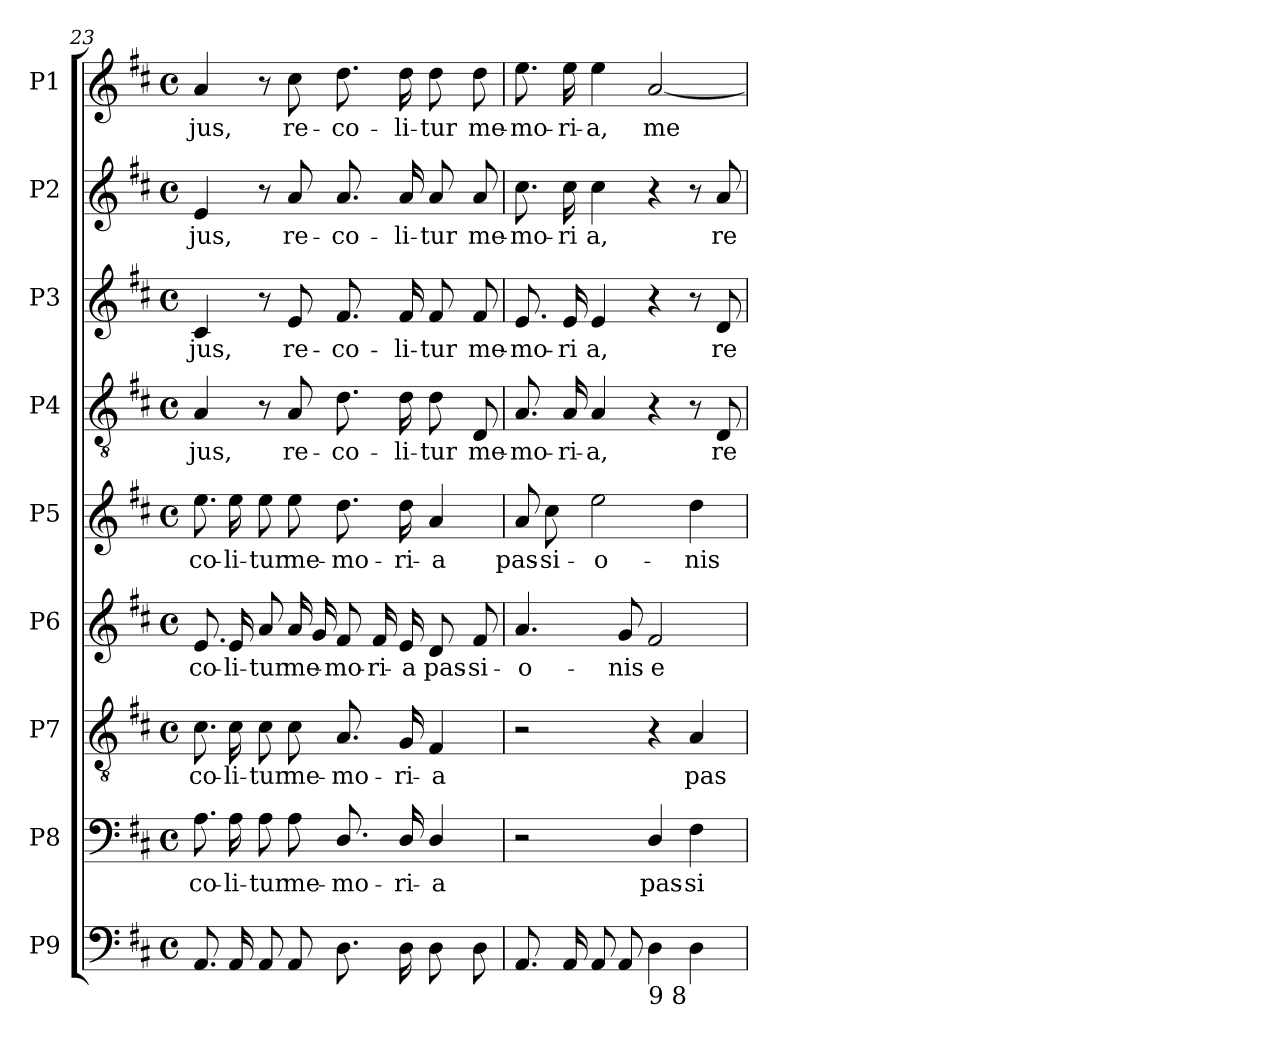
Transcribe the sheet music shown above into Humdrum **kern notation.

**kern	**kern	**text	**kern	**text	**kern	**text	**kern	**text	**kern	**text	**kern	**text	**kern	**text	**kern	**text
*part9	*part8	*part8	*part7	*part7	*part6	*part6	*part5	*part5	*part4	*part4	*part3	*part3	*part2	*part2	*part1	*part1
*staff9	*staff8	*staff8	*staff7	*staff7	*staff6	*staff6	*staff5	*staff5	*staff4	*staff4	*staff3	*staff3	*staff2	*staff2	*staff1	*staff1
*I"P9	*I"P8	*	*I"P7	*	*I"P6	*	*I"P5	*	*I"P4	*	*I"P3	*	*I"P2	*	*I"P1	*
*clefF4	*clefF4	*	*clefGv2	*	*clefG2	*	*clefG2	*	*clefGv2	*	*clefG2	*	*clefG2	*	*clefG2	*
*	*	*	*ITrd7c12	*	*	*	*	*	*ITrd7c12	*	*	*	*	*	*	*
*k[f#c#]	*k[f#c#]	*	*k[f#c#]	*	*k[f#c#]	*	*k[f#c#]	*	*k[f#c#]	*	*k[f#c#]	*	*k[f#c#]	*	*k[f#c#]	*
*D:	*D:	*	*D:	*	*D:	*	*D:	*	*D:	*	*D:	*	*D:	*	*D:	*
*M4/4	*M4/4	*	*M4/4	*	*M4/4	*	*M4/4	*	*M4/4	*	*M4/4	*	*M4/4	*	*M4/4	*
*met(c)	*met(c)	*	*met(c)	*	*met(c)	*	*met(c)	*	*met(c)	*	*met(c)	*	*met(c)	*	*met(c)	*
=23	=23	=23	=23	=23	=23	=23	=23	=23	=23	=23	=23	=23	=23	=23	=23	=23
!	!	!LO:LY:b:color=#000000	!	!	!	!	!	!	!	!	!	!	!	!	!	!
!	!	!	!	!LO:LY:b:color=#000000	!	!	!	!	!	!	!	!	!	!	!	!
!	!	!	!	!	!	!LO:LY:b:color=#000000	!	!	!	!	!	!	!	!	!	!
!	!	!	!	!	!	!	!	!LO:LY:b:color=#000000	!	!	!	!	!	!	!	!
!	!	!	!	!	!	!	!	!	!	!LO:LY:b:color=#000000	!	!	!	!	!	!
!	!	!	!	!	!	!	!	!	!	!	!	!LO:LY:b:color=#000000	!	!	!	!
!	!	!	!	!	!	!	!	!	!	!	!	!	!	!LO:LY:b:color=#000000	!	!
!	!	!	!	!	!	!	!	!	!	!	!	!	!	!	!	!LO:LY:b:color=#000000
8.AAi/	8.Ai\	-co-	8.C#i\	-co-	8.ei/	-co-	8.eei\	-co-	4AAi/	-jus,	4c#i/	-jus,	4ei/	-jus,	4ai/	-jus,
!	!	!LO:LY:b:color=#000000	!	!	!	!	!	!	!	!	!	!	!	!	!	!
!	!	!	!	!LO:LY:b:color=#000000	!	!	!	!	!	!	!	!	!	!	!	!
!	!	!	!	!	!	!LO:LY:b:color=#000000	!	!	!	!	!	!	!	!	!	!
!	!	!	!	!	!	!	!	!LO:LY:b:color=#000000	!	!	!	!	!	!	!	!
16AAi/	16Ai\	-li-	16C#i\	-li-	16ei/	-li-	16eei\	-li-	.	.	.	.	.	.	.	.
!	!	!LO:LY:b:color=#000000	!	!	!	!	!	!	!	!	!	!	!	!	!	!
!	!	!	!	!LO:LY:b:color=#000000	!	!	!	!	!	!	!	!	!	!	!	!
!	!	!	!	!	!	!LO:LY:b:color=#000000	!	!	!	!	!	!	!	!	!	!
!	!	!	!	!	!	!	!	!LO:LY:b:color=#000000	!	!	!	!	!	!	!	!
8AAi/	8Ai\	-tur	8C#i\	-tur	8ai/	-tur	8eei\	-tur	8r	.	8r	.	8r	.	8r	.
!	!	!LO:LY:b:color=#000000	!	!	!	!	!	!	!	!	!	!	!	!	!	!
!	!	!	!	!LO:LY:b:color=#000000	!	!	!	!	!	!	!	!	!	!	!	!
!	!	!	!	!	!	!LO:LY:b:color=#000000	!	!	!	!	!	!	!	!	!	!
!	!	!	!	!	!	!	!	!LO:LY:b:color=#000000	!	!	!	!	!	!	!	!
!	!	!	!	!	!	!	!	!	!	!LO:LY:b:color=#000000	!	!	!	!	!	!
!	!	!	!	!	!	!	!	!	!	!	!	!LO:LY:b:color=#000000	!	!	!	!
!	!	!	!	!	!	!	!	!	!	!	!	!	!	!LO:LY:b:color=#000000	!	!
!	!	!	!	!	!	!	!	!	!	!	!	!	!	!	!	!LO:LY:b:color=#000000
8AAi/	8Ai\	me-	8C#i\	me-	16ai/	me-	8eei\	me-	8AAi/	re-	8ei/	re-	8ai/	re-	8cc#i\	re-
.	.	.	.	.	16gi/	.	.	.	.	.	.	.	.	.	.	.
!	!	!LO:LY:b:color=#000000	!	!	!	!	!	!	!	!	!	!	!	!	!	!
!	!	!	!	!LO:LY:b:color=#000000	!	!	!	!	!	!	!	!	!	!	!	!
!	!	!	!	!	!	!LO:LY:b:color=#000000	!	!	!	!	!	!	!	!	!	!
!	!	!	!	!	!	!	!	!LO:LY:b:color=#000000	!	!	!	!	!	!	!	!
!	!	!	!	!	!	!	!	!	!	!LO:LY:b:color=#000000	!	!	!	!	!	!
!	!	!	!	!	!	!	!	!	!	!	!	!LO:LY:b:color=#000000	!	!	!	!
!	!	!	!	!	!	!	!	!	!	!	!	!	!	!LO:LY:b:color=#000000	!	!
!	!	!	!	!	!	!	!	!	!	!	!	!	!	!	!	!LO:LY:b:color=#000000
8.Di\	8.Di/	-mo-	8.AAi/	-mo-	8f#i/	-mo-	8.ddi\	-mo-	8.Di\	-co-	8.f#i/	-co-	8.ai/	-co-	8.ddi\	-co-
!	!	!	!	!	!	!LO:LY:b:color=#000000	!	!	!	!	!	!	!	!	!	!
.	.	.	.	.	16f#i/	-ri-	.	.	.	.	.	.	.	.	.	.
!	!	!LO:LY:b:color=#000000	!	!	!	!	!	!	!	!	!	!	!	!	!	!
!	!	!	!	!LO:LY:b:color=#000000	!	!	!	!	!	!	!	!	!	!	!	!
!	!	!	!	!	!	!LO:LY:b:color=#000000	!	!	!	!	!	!	!	!	!	!
!	!	!	!	!	!	!	!	!LO:LY:b:color=#000000	!	!	!	!	!	!	!	!
!	!	!	!	!	!	!	!	!	!	!LO:LY:b:color=#000000	!	!	!	!	!	!
!	!	!	!	!	!	!	!	!	!	!	!	!LO:LY:b:color=#000000	!	!	!	!
!	!	!	!	!	!	!	!	!	!	!	!	!	!	!LO:LY:b:color=#000000	!	!
!	!	!	!	!	!	!	!	!	!	!	!	!	!	!	!	!LO:LY:b:color=#000000
16Di\	16Di/	-ri-	16GGi/	-ri-	16ei/	-a	16ddi\	-ri-	16Di\	-li-	16f#i/	-li-	16ai/	-li-	16ddi\	-li-
!	!	!LO:LY:b:color=#000000	!	!	!	!	!	!	!	!	!	!	!	!	!	!
!	!	!	!	!LO:LY:b:color=#000000	!	!	!	!	!	!	!	!	!	!	!	!
!	!	!	!	!	!	!LO:LY:b:color=#000000	!	!	!	!	!	!	!	!	!	!
!	!	!	!	!	!	!	!	!LO:LY:b:color=#000000	!	!	!	!	!	!	!	!
!	!	!	!	!	!	!	!	!	!	!LO:LY:b:color=#000000	!	!	!	!	!	!
!	!	!	!	!	!	!	!	!	!	!	!	!LO:LY:b:color=#000000	!	!	!	!
!	!	!	!	!	!	!	!	!	!	!	!	!	!	!LO:LY:b:color=#000000	!	!
!	!	!	!	!	!	!	!	!	!	!	!	!	!	!	!	!LO:LY:b:color=#000000
8Di\	4Di/	-a	4FF#i/	-a	8di/	pas-	4ai/	-a	8Di\	-tur	8f#i/	-tur	8ai/	-tur	8ddi\	-tur
!	!	!	!	!	!	!LO:LY:b:color=#000000	!	!	!	!	!	!	!	!	!	!
!	!	!	!	!	!	!	!	!	!	!LO:LY:b:color=#000000	!	!	!	!	!	!
!	!	!	!	!	!	!	!	!	!	!	!	!LO:LY:b:color=#000000	!	!	!	!
!	!	!	!	!	!	!	!	!	!	!	!	!	!	!LO:LY:b:color=#000000	!	!
!	!	!	!	!	!	!	!	!	!	!	!	!	!	!	!	!LO:LY:b:color=#000000
8Di\	.	.	.	.	8f#i/	-si-	.	.	8DDi/	me-	8f#i/	me-	8ai/	me-	8ddi\	me-
=24	=24	=24	=24	=24	=24	=24	=24	=24	=24	=24	=24	=24	=24	=24	=24	=24
!	!	!	!	!	!	!LO:LY:b:color=#000000	!	!	!	!	!	!	!	!	!	!
!	!	!	!	!	!	!	!	!LO:LY:b:color=#000000	!	!	!	!	!	!	!	!
!	!	!	!	!	!	!	!	!	!	!LO:LY:b:color=#000000	!	!	!	!	!	!
!	!	!	!	!	!	!	!	!	!	!	!	!LO:LY:b:color=#000000	!	!	!	!
!	!	!	!	!	!	!	!	!	!	!	!	!	!	!LO:LY:b:color=#000000	!	!
!	!	!	!	!	!	!	!	!	!	!	!	!	!	!	!	!LO:LY:b:color=#000000
8.AAi/	2r	.	2r	.	4.ai/	o-	8ai/	pas-	8.AAi/	-mo-	8.ei/	-mo-	8.cc#i\	-mo-	8.eei\	-mo-
!	!	!	!	!	!	!	!	!LO:LY:b:color=#000000	!	!	!	!	!	!	!	!
.	.	.	.	.	.	.	8cc#i\	-si-	.	.	.	.	.	.	.	.
!	!	!	!	!	!	!	!	!	!	!LO:LY:b:color=#000000	!	!	!	!	!	!
!	!	!	!	!	!	!	!	!	!	!	!	!LO:LY:b:color=#000000	!	!	!	!
!	!	!	!	!	!	!	!	!	!	!	!	!	!	!LO:LY:b:color=#000000	!	!
!	!	!	!	!	!	!	!	!	!	!	!	!	!	!	!	!LO:LY:b:color=#000000
16AAi/	.	.	.	.	.	.	.	.	16AAi/	-ri-	16ei/	-ri	16cc#i\	-ri	16eei\	-ri-
!	!	!	!	!	!	!	!	!LO:LY:b:color=#000000	!	!	!	!	!	!	!	!
!	!	!	!	!	!	!	!	!	!	!LO:LY:b:color=#000000	!	!	!	!	!	!
!	!	!	!	!	!	!	!	!	!	!	!	!LO:LY:b:color=#000000	!	!	!	!
!	!	!	!	!	!	!	!	!	!	!	!	!	!	!LO:LY:b:color=#000000	!	!
!	!	!	!	!	!	!	!	!	!	!	!	!	!	!	!	!LO:LY:b:color=#000000
8AAi/	.	.	.	.	.	.	2eei\	-o-	4AAi/	-a,	4ei/	a,	4cc#i\	a,	4eei\	-a,
!	!	!	!	!	!	!LO:LY:b:color=#000000	!	!	!	!	!	!	!	!	!	!
8AAi/	.	.	.	.	8gi/	-nis	.	.	.	.	.	.	.	.	.	.
!	!	!LO:LY:b:color=#000000	!	!	!	!	!	!	!	!	!	!	!	!	!	!
!	!	!	!	!	!	!LO:LY:b:color=#000000	!	!	!	!	!	!	!	!	!	!
!LO:TX:b:t=9        8	!	!	!	!	!	!	!	!	!	!	!	!	!	!	!	!
!	!	!	!	!	!	!	!	!	!	!	!	!	!	!	!	!LO:LY:b:color=#000000
4Di\	4Di/	pas-	4r	.	2f#i/	e-	.	.	4r	.	4r	.	4r	.	[2ai/	me-
!	!	!LO:LY:b:color=#000000	!	!	!	!	!	!	!	!	!	!	!	!	!	!
!	!	!	!	!LO:LY:b:color=#000000	!	!	!	!	!	!	!	!	!	!	!	!
!	!	!	!	!	!	!	!	!LO:LY:b:color=#000000	!	!	!	!	!	!	!	!
4Di\	4F#i\	-si-	4AAi/	pas-	.	.	4ddi\	-nis	8r	.	8r	.	8r	.	.	.
!	!	!	!	!	!	!	!	!	!	!LO:LY:b:color=#000000	!	!	!	!	!	!
!	!	!	!	!	!	!	!	!	!	!	!	!LO:LY:b:color=#000000	!	!	!	!
!	!	!	!	!	!	!	!	!	!	!	!	!	!	!LO:LY:b:color=#000000	!	!
.	.	.	.	.	.	.	.	.	8DDi/	re-	8di/	re-	8ai/	re-	.	.
=	=	=	=	=	=	=	=	=	=	=	=	=	=	=	=	=
*-	*-	*-	*-	*-	*-	*-	*-	*-	*-	*-	*-	*-	*-	*-	*-	*-
